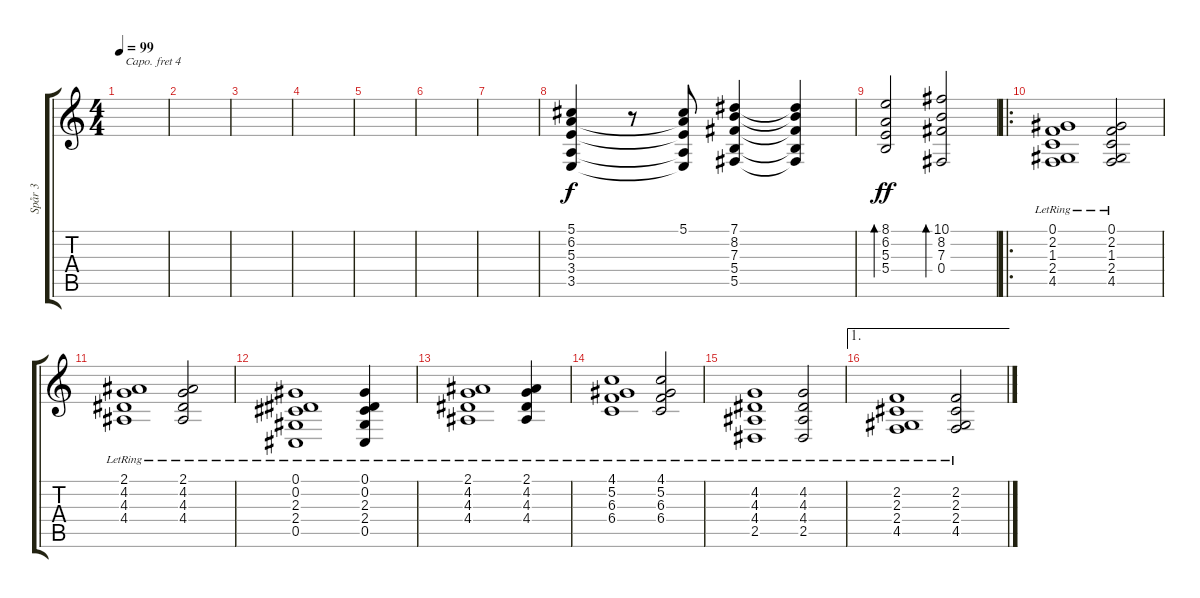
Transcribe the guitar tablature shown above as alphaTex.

\track ("Spår 3" "Spår 3") {instrument stringensemble1}
\staff {score tabs}
\capo 4
\tuning (E4 B3 G3 D3 A2 E2) {hide}
\ts (4 4)
\tempo 99
\clef g2
\ks c
|
|
|
|
|
|
|
(5.1 6.2 5.3 3.4 3.5).4 r.8 (5.1 6.2{t} 5.3{t} 3.4{t} 3.5{t}).8 (7.1 8.2 7.3 5.4 5.5).4 (7.1{t} 8.2{t} 7.3{t} 5.4{t} 5.5{t}).4 |
(8.1 6.2 5.3 5.4).2{bd 60 dy ff} (10.1 8.2 7.3 0.4).2{bd 60} |
\ro
(0.1{lr} 2.2{lr} 1.3{lr} 2.4{lr} 4.5{lr}).1 (0.1{lr} 2.2{lr} 1.3{lr} 2.4{lr} 4.5{lr}).2 |
(2.1{lr} 4.2{lr} 4.3{lr} 4.4{lr}).1 (2.1{lr} 4.2{lr} 4.3{lr} 4.4{lr}).2 |
(0.1{lr} 0.2{lr} 2.3{lr} 2.4{lr} 0.5{lr}).1 (0.1{lr} 0.2{lr} 2.3{lr} 2.4{lr} 0.5{lr}).4 |
(2.1{lr} 4.2{lr} 4.3{lr} 4.4{lr}).1 (2.1{lr} 4.2{lr} 4.3{lr} 4.4{lr}).4 |
(4.1{lr} 5.2{lr} 6.3{lr} 6.4{lr}).1 (4.1{lr} 5.2{lr} 6.3{lr} 6.4{lr}).2 |
(4.2{lr} 4.3{lr} 4.4{lr} 2.5{lr}).1 (4.2{lr} 4.3{lr} 4.4{lr} 2.5{lr}).2 |
\ae 1
(2.2{lr} 2.3{lr} 2.4{lr} 4.5{lr}).1 (2.2{lr} 2.3{lr} 2.4{lr} 4.5{lr}).2
